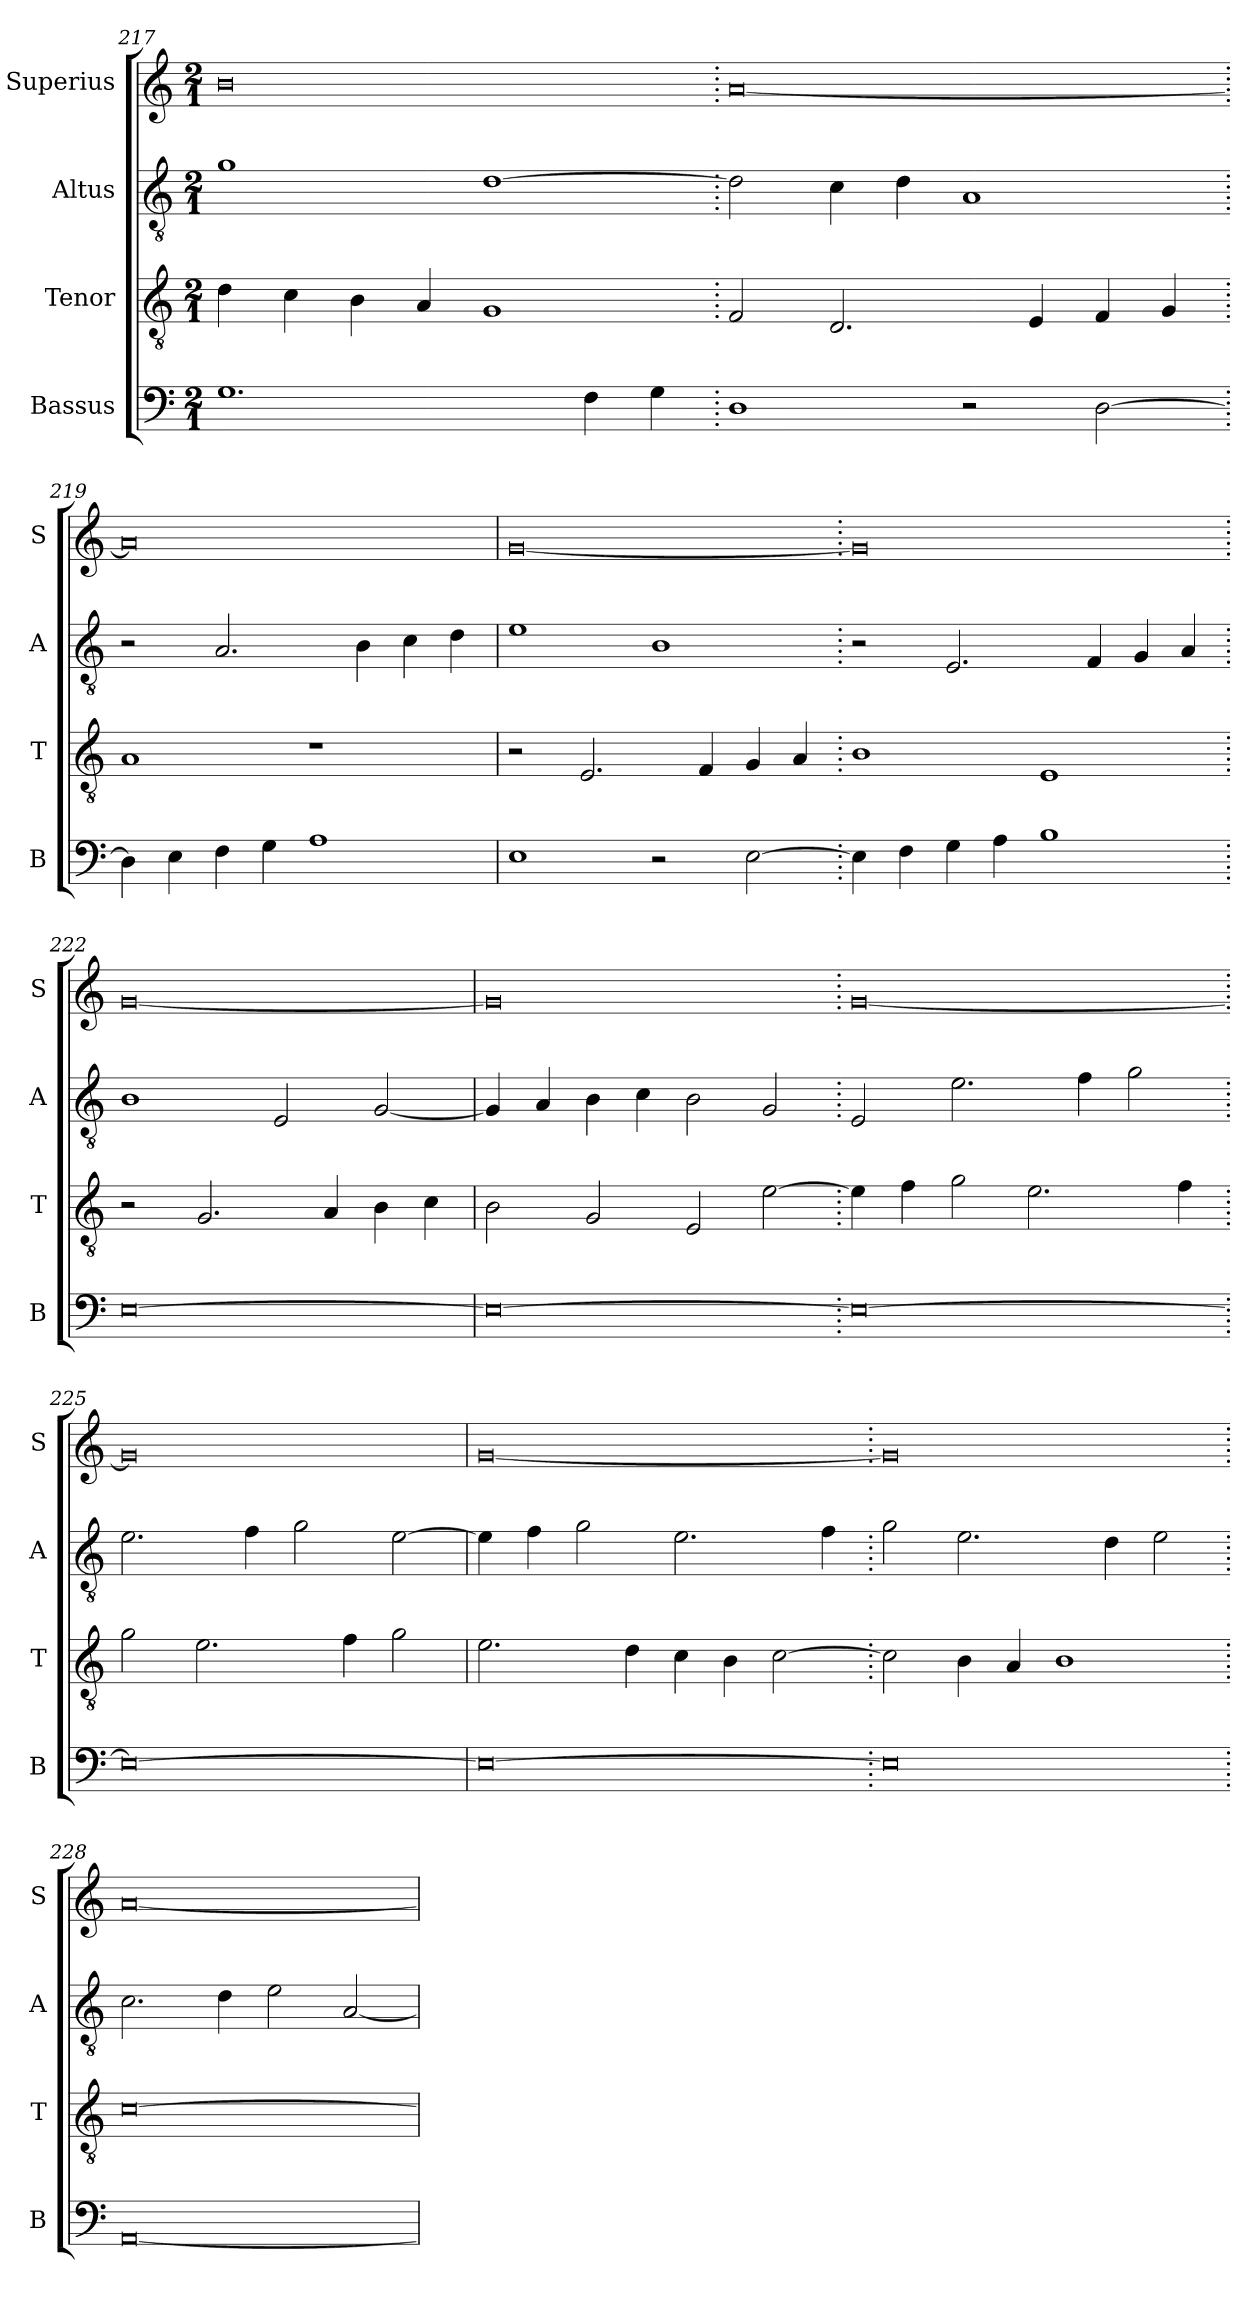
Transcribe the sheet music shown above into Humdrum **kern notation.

**kern	**kern	**kern	**kern
*part4	*part3	*part2	*part1
*staff4	*staff3	*staff2	*staff1
*I"Bassus	*I"Tenor	*I"Altus	*I"Superius
*I'B	*I'T	*I'A	*I'S
*clefF4	*clefGv2	*clefGv2	*clefG2
*k[]	*k[]	*k[]	*k[]
*M2/1	*M2/1	*M2/1	*M2/1
=217	=217	=217	=217
1.G	4d	1g	0b
.	4c	.	.
.	4B	.	.
.	4A	.	.
.	1G	[1d	.
4F	.	.	.
4G	.	.	.
=218.	=218.	=218.	=218.
1D	2F	2d]	[0a
.	2.D	4c	.
.	.	4d	.
2r	.	1A	.
.	4E	.	.
[2D	4F	.	.
.	4G	.	.
=219.	=219.	=219.	=219.
4D]	1A	2r	0a]
4E	.	.	.
4F	.	2.A	.
4G	.	.	.
1A	1r	.	.
.	.	4B	.
.	.	4c	.
.	.	4d	.
=220	=220	=220	=220
1E	2r	1e	[0g
.	2.E	.	.
2r	.	1B	.
.	4F	.	.
[2E	4G	.	.
.	4A	.	.
=221.	=221.	=221.	=221.
4E]	1B	2r	0g]
4F	.	.	.
4G	.	2.E	.
4A	.	.	.
1B	1E	.	.
.	.	4F	.
.	.	4G	.
.	.	4A	.
=222.	=222.	=222.	=222.
[0E	2r	1B	[0g
.	2.G	.	.
.	.	2E	.
.	4A	.	.
.	4B	[2G	.
.	4c	.	.
=223	=223	=223	=223
0E_	2B	4G]	0g]
.	.	4A	.
.	2G	4B	.
.	.	4c	.
.	2E	2B	.
.	[2e	2G	.
=224.	=224.	=224.	=224.
0E_	4e]	2E	[0g
.	4f	.	.
.	2g	2.e	.
.	2.e	.	.
.	.	4f	.
.	.	2g	.
.	4f	.	.
=225.	=225.	=225.	=225.
0E_	2g	2.e	0g]
.	2.e	.	.
.	.	4f	.
.	.	2g	.
.	4f	.	.
.	2g	[2e	.
=226	=226	=226	=226
0E_	2.e	4e]	[0g
.	.	4f	.
.	.	2g	.
.	4d	.	.
.	4c	2.e	.
.	4B	.	.
.	[2c	.	.
.	.	4f	.
=227.	=227.	=227.	=227.
0E]	2c]	2g	0g]
.	4B	2.e	.
.	4A	.	.
.	1B	.	.
.	.	4d	.
.	.	2e	.
=228.	=228.	=228.	=228.
[0AA	[0c	2.c	[0a
.	.	4d	.
.	.	2e	.
.	.	[2A	.
=	=	=	=
*-	*-	*-	*-
